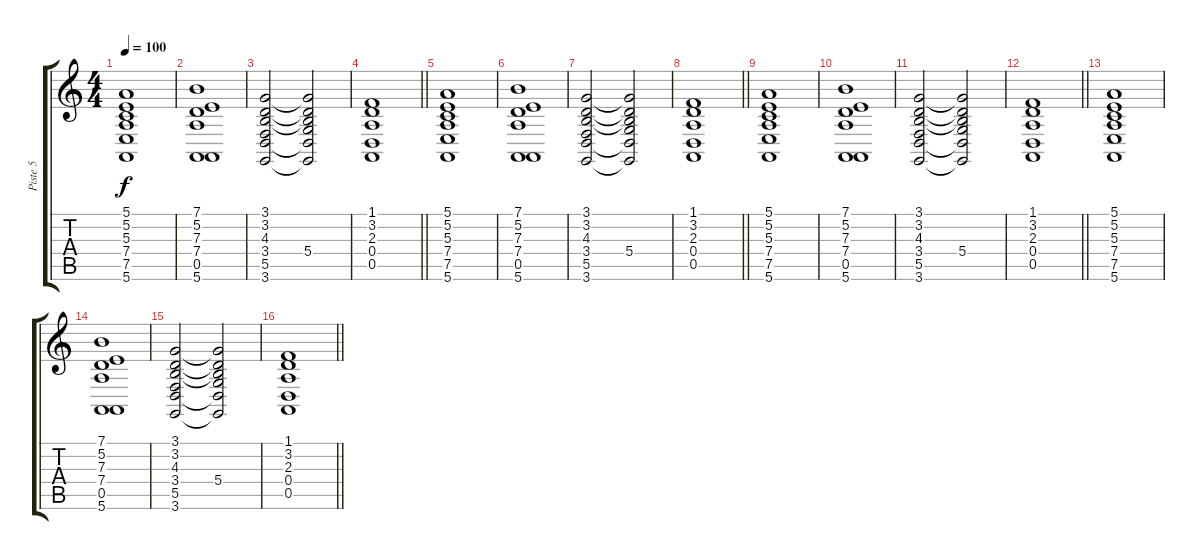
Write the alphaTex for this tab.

\track ("Piste 5" "Piste 5") {instrument stringensemble2}
\staff {score tabs}
\tuning (E4 B3 G3 D3 A2 E2) {hide}
\ts (4 4)
\tempo 100
\clef g2
\ks c
(5.1 5.2 5.3 7.4 7.5 5.6).1{dy f} |
(7.1 5.2 7.3 7.4 0.5 5.6).1 |
(3.1 3.2 4.3 3.4 5.5 3.6).2 (3.1{t} 3.2{t} 4.3{t} 5.4 5.5{t} 3.6{t}).2 |
\barLineRight lightlight
(1.1 3.2 2.3 0.4 0.5).1 |
(5.1 5.2 5.3 7.4 7.5 5.6).1 |
(7.1 5.2 7.3 7.4 0.5 5.6).1 |
(3.1 3.2 4.3 3.4 5.5 3.6).2 (3.1{t} 3.2{t} 4.3{t} 5.4 5.5{t} 3.6{t}).2 |
\barLineRight lightlight
(1.1 3.2 2.3 0.4 0.5).1 |
(5.1 5.2 5.3 7.4 7.5 5.6).1 |
(7.1 5.2 7.3 7.4 0.5 5.6).1 |
(3.1 3.2 4.3 3.4 5.5 3.6).2 (3.1{t} 3.2{t} 4.3{t} 5.4 5.5{t} 3.6{t}).2 |
\barLineRight lightlight
(1.1 3.2 2.3 0.4 0.5).1 |
(5.1 5.2 5.3 7.4 7.5 5.6).1 |
(7.1 5.2 7.3 7.4 0.5 5.6).1 |
(3.1 3.2 4.3 3.4 5.5 3.6).2 (3.1{t} 3.2{t} 4.3{t} 5.4 5.5{t} 3.6{t}).2 |
\barLineRight lightlight
(1.1 3.2 2.3 0.4 0.5).1
